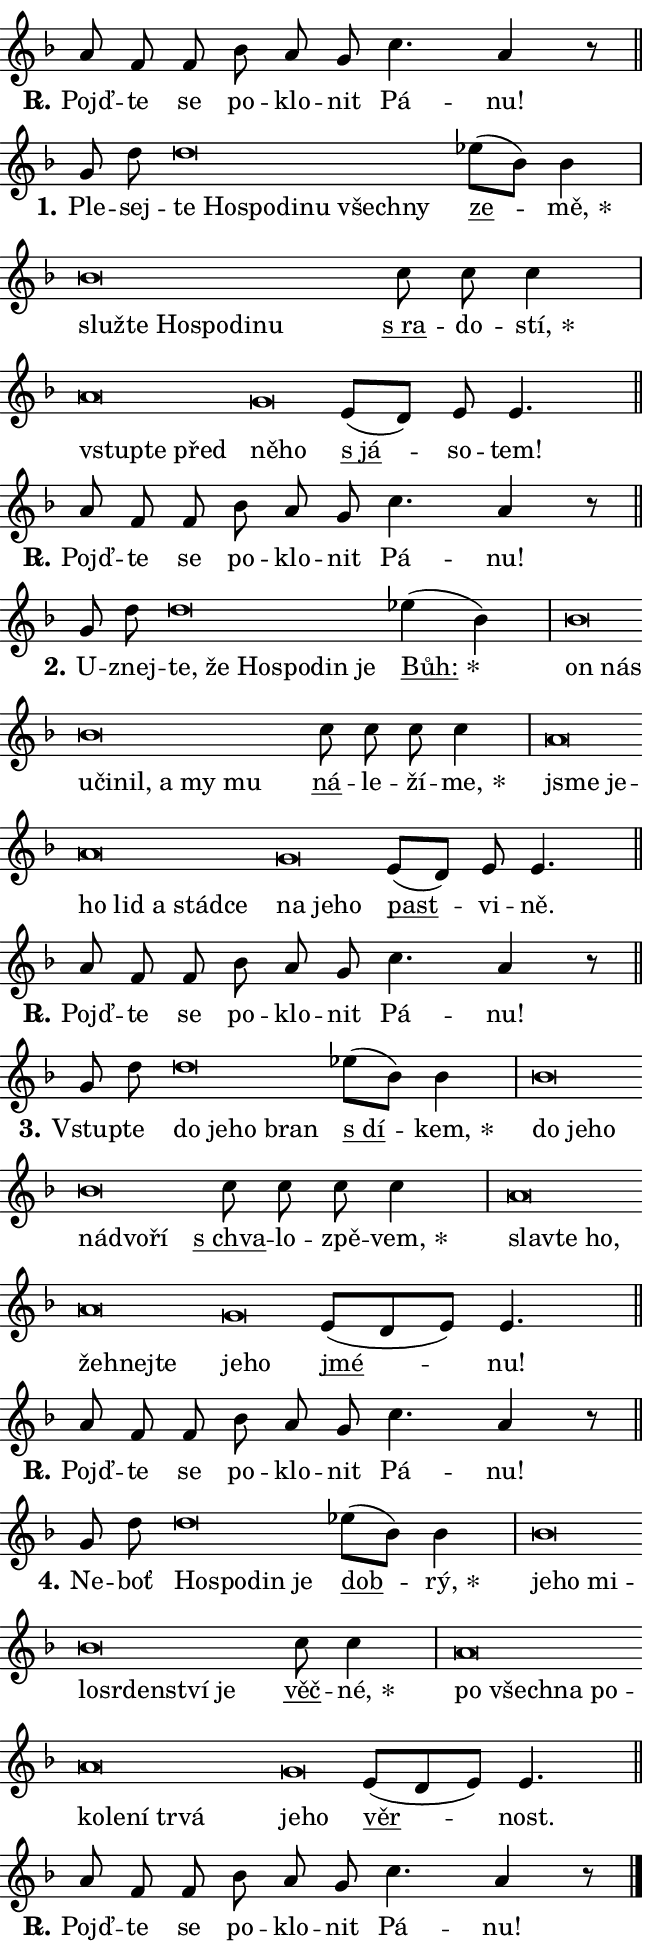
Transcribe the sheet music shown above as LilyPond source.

\version "2.24.0"
\header { tagline = "" }
\paper {
  indent = 0\cm
  top-margin = 0\cm
  right-margin = 0.13\cm % to fit lyric hyphens
  bottom-margin = 0\cm
  left-margin = 0\cm
  paper-width = 11\cm
  page-breaking = #ly:one-page-breaking
  system-system-spacing.basic-distance = #11
  score-system-spacing.basic-distance = #11
  ragged-last = ##f
}


%% Author: Thomas Morley
%% https://lists.gnu.org/archive/html/lilypond-user/2020-05/msg00002.html
#(define (line-position grob)
"Returns position of @var[grob} in current system:
   @code{'start}, if at first time-step
   @code{'end}, if at last time-step
   @code{'middle} otherwise
"
  (let* ((col (ly:item-get-column grob))
         (ln (ly:grob-object col 'left-neighbor))
         (rn (ly:grob-object col 'right-neighbor))
         (col-to-check-left (if (ly:grob? ln) ln col))
         (col-to-check-right (if (ly:grob? rn) rn col))
         (break-dir-left
           (and
             (ly:grob-property col-to-check-left 'non-musical #f)
             (ly:item-break-dir col-to-check-left)))
         (break-dir-right
           (and
             (ly:grob-property col-to-check-right 'non-musical #f)
             (ly:item-break-dir col-to-check-right))))
        (cond ((eqv? 1 break-dir-left) 'start)
              ((eqv? -1 break-dir-right) 'end)
              (else 'middle))))

#(define (tranparent-at-line-position vctor)
  (lambda (grob)
  "Relying on @code{line-position} select the relevant enry from @var{vctor}.
Used to determine transparency,"
    (case (line-position grob)
      ((end) (not (vector-ref vctor 0)))
      ((middle) (not (vector-ref vctor 1)))
      ((start) (not (vector-ref vctor 2))))))

noteHeadBreakVisibility =
#(define-music-function (break-visibility)(vector?)
"Makes @code{NoteHead}s transparent relying on @var{break-visibility}"
#{
  \override NoteHead.transparent =
    #(tranparent-at-line-position break-visibility)
#})

#(define delete-ledgers-for-transparent-note-heads
  (lambda (grob)
    "Reads whether a @code{NoteHead} is transparent.
If so this @code{NoteHead} is removed from @code{'note-heads} from
@var{grob}, which is supposed to be @code{LedgerLineSpanner}.
As a result ledgers are not printed for this @code{NoteHead}"
    (let* ((nhds-array (ly:grob-object grob 'note-heads))
           (nhds-list
             (if (ly:grob-array? nhds-array)
                 (ly:grob-array->list nhds-array)
                 '()))
           ;; Relies on the transparent-property being done before
           ;; Staff.LedgerLineSpanner.after-line-breaking is executed.
           ;; This is fragile ...
           (to-keep
             (remove
               (lambda (nhd)
                 (ly:grob-property nhd 'transparent #f))
               nhds-list)))
      ;; TODO find a better method to iterate over grob-arrays, similiar
      ;; to filter/remove etc for lists
      ;; For now rebuilt from scratch
      (set! (ly:grob-object grob 'note-heads)  '())
      (for-each
        (lambda (nhd)
          (ly:pointer-group-interface::add-grob grob 'note-heads nhd))
        to-keep))))

squashNotes = {
  \override NoteHead.X-extent = #'(-0.2 . 0.2)
  \override NoteHead.Y-extent = #'(-0.75 . 0)
  \override NoteHead.stencil =
    #(lambda (grob)
       (let ((pos (ly:grob-property grob 'staff-position)))
         (begin
           (if (< pos -7) (display "ERROR: Lower brevis then expected\n") (display ""))
           (if (<= pos -6) ly:text-interface::print ly:note-head::print))))
}
unSquashNotes = {
  \revert NoteHead.X-extent
  \revert NoteHead.Y-extent
  \revert NoteHead.stencil
}

hideNotes = \noteHeadBreakVisibility #begin-of-line-visible
unHideNotes = \noteHeadBreakVisibility #all-visible

% work-around for resetting accidentals
% https://lilypond.org/doc/v2.23/Documentation/notation/displaying-rhythms#unmetered-music
cadenzaMeasure = {
  \cadenzaOff
  \partial 1024 s1024
  \cadenzaOn
}

#(define-markup-command (accent layout props text) (markup?)
  "Underline accented syllable"
  (interpret-markup layout props
    #{\markup \override #'(offset . 4.3) \underline { #text }#}))

responsum = \markup \concat {
  "R" \hspace #-1.05 \path #0.1 #'((moveto 0 0.07) (lineto 0.9 0.8)) \hspace #0.05 "."
}

spaceSize = #0.6828661417322834 % exact space size for TeX Gyre Schola

\layout {
  \context {
    \Staff
    \remove "Time_signature_engraver"
    \override LedgerLineSpanner.after-line-breaking = #delete-ledgers-for-transparent-note-heads
  }
  \context {
    \Lyrics {
      \override LyricSpace.minimum-distance = \spaceSize
      \override LyricText.font-name = #"TeX Gyre Schola"
      \override LyricText.font-size = 1
      \override StanzaNumber.font-name = #"TeX Gyre Schola Bold"
      \override StanzaNumber.font-size = 1
    }
  }
  \context {
    \Score 
    \override NoteHead.text =
      #(lambda (grob) 
        (let ((pos (ly:grob-property grob 'staff-position)))
          #{\markup {
            \combine
              \halign #-0.55 \raise #(if (= pos -6) 0 0.5) \override #'(thickness . 2) \draw-line #'(3.2 . 0)
              \musicglyph "noteheads.sM1"
          }#}))
  }
}

% magnetic-lyrics.ily
%
%   written by
%     Jean Abou Samra <jean@abou-samra.fr>
%     Werner Lemberg <wl@gnu.org>
%
%   adapted by
%     Jiri Hon <jiri.hon@gmail.com>
%
% Version 2022-Apr-15

% https://www.mail-archive.com/lilypond-user@gnu.org/msg149350.html

#(define (Left_hyphen_pointer_engraver context)
   "Collect syllable-hyphen-syllable occurrences in lyrics and store
them in properties.  This engraver only looks to the left.  For
example, if the lyrics input is @code{foo -- bar}, it does the
following.

@itemize @bullet
@item
Set the @code{text} property of the @code{LyricHyphen} grob between
@q{foo} and @q{bar} to @code{foo}.

@item
Set the @code{left-hyphen} property of the @code{LyricText} grob with
text @q{foo} to the @code{LyricHyphen} grob between @q{foo} and
@q{bar}.
@end itemize

Use this auxiliary engraver in combination with the
@code{lyric-@/text::@/apply-@/magnetic-@/offset!} hook."
   (let ((hyphen #f)
         (text #f))
     (make-engraver
      (acknowledgers
       ((lyric-syllable-interface engraver grob source-engraver)
        (set! text grob)))
      (end-acknowledgers
       ((lyric-hyphen-interface engraver grob source-engraver)
        ;(when (not (grob::has-interface grob 'lyric-space-interface))
          (set! hyphen grob)));)
      ((stop-translation-timestep engraver)
       (when (and text hyphen)
         (ly:grob-set-object! text 'left-hyphen hyphen))
       (set! text #f)
       (set! hyphen #f)))))

#(define (lyric-text::apply-magnetic-offset! grob)
   "If the space between two syllables is less than the value in
property @code{LyricText@/.details@/.squash-threshold}, move the right
syllable to the left so that it gets concatenated with the left
syllable.

Use this function as a hook for
@code{LyricText@/.after-@/line-@/breaking} if the
@code{Left_@/hyphen_@/pointer_@/engraver} is active."
   (let ((hyphen (ly:grob-object grob 'left-hyphen #f)))
     (when hyphen
       (let ((left-text (ly:spanner-bound hyphen LEFT)))
         (when (grob::has-interface left-text 'lyric-syllable-interface)
           (let* ((common (ly:grob-common-refpoint grob left-text X))
                  (this-x-ext (ly:grob-extent grob common X))
                  (left-x-ext
                   (begin
                     ;; Trigger magnetism for left-text.
                     (ly:grob-property left-text 'after-line-breaking)
                     (ly:grob-extent left-text common X)))
                  ;; `delta` is the gap width between two syllables.
                  (delta (- (interval-start this-x-ext)
                            (interval-end left-x-ext)))
                  (details (ly:grob-property grob 'details))
                  (threshold (assoc-get 'squash-threshold details 0.2)))
             (when (< delta threshold)
               (let* (;; We have to manipulate the input text so that
                      ;; ligatures crossing syllable boundaries are not
                      ;; disabled.  For languages based on the Latin
                      ;; script this is essentially a beautification.
                      ;; However, for non-Western scripts it can be a
                      ;; necessity.
                      (lt (ly:grob-property left-text 'text))
                      (rt (ly:grob-property grob 'text))
                      (is-space (grob::has-interface hyphen 'lyric-space-interface))
                      (space (if is-space " " ""))
                      (extra-delta (if is-space spaceSize 0))
                      ;; Append new syllable.
                      (ltrt-space (if (and (string? lt) (string? rt))
                                (string-append lt space rt)
                                (make-concat-markup (list lt space rt))))
                      ;; Right-align `ltrt` to the right side.
                      (ltrt-space-markup (grob-interpret-markup
                               grob
                               (make-translate-markup
                                (cons (interval-length this-x-ext) 0)
                                (make-right-align-markup ltrt-space)))))
                 (begin
                   ;; Don't print `left-text`.
                   (ly:grob-set-property! left-text 'stencil #f)
                   ;; Set text and stencil (which holds all collected
                   ;; syllables so far) and shift it to the left.
                   (ly:grob-set-property! grob 'text ltrt-space)
                   (ly:grob-set-property! grob 'stencil ltrt-space-markup)
                   (ly:grob-translate-axis! grob (- (- delta extra-delta)) X))))))))))


#(define (lyric-hyphen::displace-bounds-first grob)
   ;; Make very sure this callback isn't triggered too early.
   (let ((left (ly:spanner-bound grob LEFT))
         (right (ly:spanner-bound grob RIGHT)))
     (ly:grob-property left 'after-line-breaking)
     (ly:grob-property right 'after-line-breaking)
     (ly:lyric-hyphen::print grob)))

squashThreshold = #0.4

\layout {
  \context {
    \Lyrics
    \consists #Left_hyphen_pointer_engraver
    \override LyricText.after-line-breaking =
      #lyric-text::apply-magnetic-offset!
    \override LyricHyphen.stencil = #lyric-hyphen::displace-bounds-first
    \override LyricText.details.squash-threshold = \squashThreshold
    \override LyricHyphen.minimum-distance = 0
    \override LyricHyphen.minimum-length = \squashThreshold
  }
}

squashText = \override LyricText.details.squash-threshold = 9999
unSquashText = \override LyricText.details.squash-threshold = \squashThreshold

leftText = \override LyricText.self-alignment-X = #LEFT
unLeftText = \revert LyricText.self-alignment-X

starOffset = #(lambda (grob) 
                (let ((x_offset (ly:self-alignment-interface::aligned-on-x-parent grob)))
                  (if (= x_offset 0) 0 (+ x_offset 1.2))))

star = #(define-music-function (syllable)(string?)
"Append star separator at the end of a syllable"
#{
  \once \override LyricText.X-offset = #starOffset
  \lyricmode { \markup {
    #syllable
    \override #'((font-name . "TeX Gyre Schola Bold")) \hspace #0.2 \lower #0.65 \larger "*"
  } }
#})

starAccent = #(define-music-function (syllable)(string?)
"Append star separator at the end of a syllable and make accent"
#{
  \once \override LyricText.X-offset = #starOffset
  \lyricmode { \markup {
    \accent #syllable
    \override #'((font-name . "TeX Gyre Schola Bold")) \hspace #0.2 \lower #0.65 \larger "*"
  } }
#})

breath = #(define-music-function (syllable)(string?)
"Append breathing indicator at the end of a syllable"
#{
  \lyricmode { \markup { #syllable "+" } }
#})

optionalBreath = #(define-music-function (syllable)(string?)
"Append optional breathing indicator at the end of a syllable"
#{
  \lyricmode { \markup { #syllable "(+)" } }
#})


\score {
    <<
        \new Voice = "melody" { \cadenzaOn \key f \major \relative { a'8 f f bes a g c4. a4 r8 \cadenzaMeasure \bar "||" \break } }
        \new Lyrics \lyricsto "melody" { \lyricmode { \set stanza = \responsum
Pojď -- te se po -- klo -- nit Pá -- nu! } }
    >>
    \layout {}
}

\score {
    <<
        \new Voice = "melody" { \cadenzaOn \key f \major \relative { g'8 d' \bar "" \squashNotes d\breve*1/16 \hideNotes \breve*1/16 \bar "" \breve*1/16 \bar "" \breve*1/16 \bar "" \breve*1/16 \bar "" \breve*1/16 \breve*1/16 \bar "" \unHideNotes \unSquashNotes \bar "" es8[( bes)] bes4 \cadenzaMeasure \bar "|" \squashNotes bes\breve*1/16 \hideNotes \breve*1/16 \bar "" \breve*1/16 \bar "" \breve*1/16 \bar "" \breve*1/16 \breve*1/16 \bar "" \unHideNotes \unSquashNotes \bar "" c8 c c4 \cadenzaMeasure \bar "|" \squashNotes a\breve*1/16 \hideNotes \breve*1/16 \breve*1/16 \bar "" \unHideNotes \unSquashNotes \squashNotes g\breve*1/16 \hideNotes \breve*1/16 \bar "" \unHideNotes \unSquashNotes \bar "" e8[( d)] e e4. \cadenzaMeasure \bar "||" \break } }
        \new Lyrics \lyricsto "melody" { \lyricmode { \set stanza = "1."
Ple -- sej -- \leftText te \squashText Ho -- spo -- di -- nu všech -- ny \unLeftText \unSquashText \markup \accent ze -- \star mě, \leftText služ -- \squashText te Ho -- spo -- di -- nu \unLeftText \unSquashText \markup \accent "s ra" -- do -- \star stí, \leftText vstup -- \squashText te před \unSquashText ně -- \squashText ho \unLeftText \unSquashText \markup \accent "s já" -- so -- tem! } }
    >>
    \layout {}
}

\score {
    <<
        \new Voice = "melody" { \cadenzaOn \key f \major \relative { a'8 f f bes a g c4. a4 r8 \cadenzaMeasure \bar "||" \break } }
        \new Lyrics \lyricsto "melody" { \lyricmode { \set stanza = \responsum
Pojď -- te se po -- klo -- nit Pá -- nu! } }
    >>
    \layout {}
}

\score {
    <<
        \new Voice = "melody" { \cadenzaOn \key f \major \relative { g'8 d' \bar "" \squashNotes d\breve*1/16 \hideNotes \breve*1/16 \bar "" \breve*1/16 \bar "" \breve*1/16 \bar "" \breve*1/16 \breve*1/16 \bar "" \unHideNotes \unSquashNotes \bar "" es4( bes) \cadenzaMeasure \bar "|" \squashNotes bes\breve*1/16 \hideNotes \breve*1/16 \bar "" \breve*1/16 \bar "" \breve*1/16 \bar "" \breve*1/16 \bar "" \breve*1/16 \bar "" \breve*1/16 \breve*1/16 \bar "" \unHideNotes \unSquashNotes \bar "" c8 c c c4 \cadenzaMeasure \bar "|" \squashNotes a\breve*1/16 \hideNotes \breve*1/16 \bar "" \breve*1/16 \bar "" \breve*1/16 \bar "" \breve*1/16 \bar "" \breve*1/16 \breve*1/16 \bar "" \unHideNotes \unSquashNotes \squashNotes g\breve*1/16 \hideNotes \breve*1/16 \breve*1/16 \bar "" \unHideNotes \unSquashNotes \bar "" e8[( d)] e e4. \cadenzaMeasure \bar "||" \break } }
        \new Lyrics \lyricsto "melody" { \lyricmode { \set stanza = "2."
U -- znej -- \leftText te, \squashText že Ho -- spo -- din je \unLeftText \unSquashText \starAccent Bůh: \leftText on \squashText nás u -- či -- nil, a my mu \unLeftText \unSquashText \markup \accent ná -- le -- ží -- \star me, \leftText jsme \squashText je -- ho lid a stád -- ce \unSquashText na \squashText je -- ho \unLeftText \unSquashText \markup \accent past -- vi -- ně. } }
    >>
    \layout {}
}

\score {
    <<
        \new Voice = "melody" { \cadenzaOn \key f \major \relative { a'8 f f bes a g c4. a4 r8 \cadenzaMeasure \bar "||" \break } }
        \new Lyrics \lyricsto "melody" { \lyricmode { \set stanza = \responsum
Pojď -- te se po -- klo -- nit Pá -- nu! } }
    >>
    \layout {}
}

\score {
    <<
        \new Voice = "melody" { \cadenzaOn \key f \major \relative { g'8 d' \bar "" \squashNotes d\breve*1/16 \hideNotes \breve*1/16 \bar "" \breve*1/16 \breve*1/16 \bar "" \unHideNotes \unSquashNotes \bar "" es8[( bes)] bes4 \cadenzaMeasure \bar "|" \squashNotes bes\breve*1/16 \hideNotes \breve*1/16 \bar "" \breve*1/16 \bar "" \breve*1/16 \bar "" \breve*1/16 \breve*1/16 \bar "" \unHideNotes \unSquashNotes \bar "" c8 c c c4 \cadenzaMeasure \bar "|" \squashNotes a\breve*1/16 \hideNotes \breve*1/16 \bar "" \breve*1/16 \bar "" \breve*1/16 \bar "" \breve*1/16 \breve*1/16 \bar "" \unHideNotes \unSquashNotes \squashNotes g\breve*1/16 \hideNotes \breve*1/16 \bar "" \unHideNotes \unSquashNotes \bar "" e8[( d e)] e4. \cadenzaMeasure \bar "||" \break } }
        \new Lyrics \lyricsto "melody" { \lyricmode { \set stanza = "3."
Vstup -- te \leftText do \squashText je -- ho bran \unLeftText \unSquashText \markup \accent "s dí" -- \star kem, \leftText do \squashText je -- ho ná -- dvo -- ří \unLeftText \unSquashText \markup \accent "s chva" -- lo -- zpě -- \star vem, \leftText sla -- \squashText vte ho, žeh -- nej -- te \unSquashText je -- \squashText ho \unLeftText \unSquashText \markup \accent jmé -- nu! } }
    >>
    \layout {}
}

\score {
    <<
        \new Voice = "melody" { \cadenzaOn \key f \major \relative { a'8 f f bes a g c4. a4 r8 \cadenzaMeasure \bar "||" \break } }
        \new Lyrics \lyricsto "melody" { \lyricmode { \set stanza = \responsum
Pojď -- te se po -- klo -- nit Pá -- nu! } }
    >>
    \layout {}
}

\score {
    <<
        \new Voice = "melody" { \cadenzaOn \key f \major \relative { g'8 d' \bar "" \squashNotes d\breve*1/16 \hideNotes \breve*1/16 \bar "" \breve*1/16 \breve*1/16 \bar "" \unHideNotes \unSquashNotes \bar "" es8[( bes)] bes4 \cadenzaMeasure \bar "|" \squashNotes bes\breve*1/16 \hideNotes \breve*1/16 \bar "" \breve*1/16 \bar "" \breve*1/16 \bar "" \breve*1/16 \bar "" \breve*1/16 \bar "" \breve*1/16 \breve*1/16 \bar "" \unHideNotes \unSquashNotes \bar "" c8 c4 \cadenzaMeasure \bar "|" \squashNotes a\breve*1/16 \hideNotes \breve*1/16 \bar "" \breve*1/16 \bar "" \breve*1/16 \bar "" \breve*1/16 \bar "" \breve*1/16 \bar "" \breve*1/16 \bar "" \breve*1/16 \breve*1/16 \bar "" \unHideNotes \unSquashNotes \squashNotes g\breve*1/16 \hideNotes \breve*1/16 \bar "" \unHideNotes \unSquashNotes \bar "" e8[( d e)] e4. \cadenzaMeasure \bar "||" \break } }
        \new Lyrics \lyricsto "melody" { \lyricmode { \set stanza = "4."
Ne -- boť \leftText Ho -- \squashText spo -- din je \unLeftText \unSquashText \markup \accent dob -- \star rý, \leftText je -- \squashText ho mi -- lo -- sr -- den -- ství je \unLeftText \unSquashText \markup \accent věč -- \star né, \leftText po \squashText všech -- na po -- ko -- le -- ní tr -- vá \unSquashText je -- \squashText ho \unLeftText \unSquashText \markup \accent věr -- nost. } }
    >>
    \layout {}
}

\score {
    <<
        \new Voice = "melody" { \cadenzaOn \key f \major \relative { a'8 f f bes a g c4. a4 r8 \cadenzaMeasure \bar "||" \break } \bar "|." }
        \new Lyrics \lyricsto "melody" { \lyricmode { \set stanza = \responsum
Pojď -- te se po -- klo -- nit Pá -- nu! } }
    >>
    \layout {}
}
